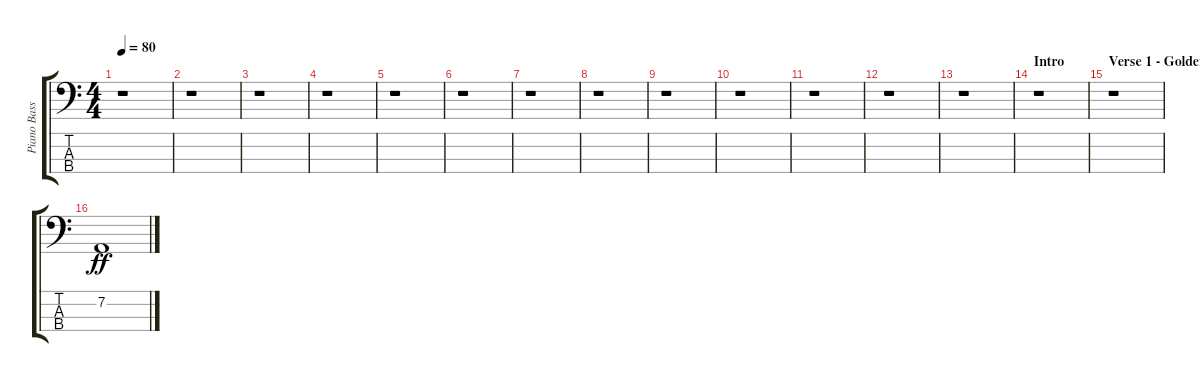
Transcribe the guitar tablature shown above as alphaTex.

\track ("Piano Bass" "Piano Bass") {instrument acousticgrandpiano}
\staff {score tabs}
\tuning (G2 D2 A1 E1) {hide}
\ts (4 4)
\tempo 80
\clef f4
\ks c
r.1{dy ff} |
r.1 |
r.1 |
r.1 |
r.1 |
r.1 |
r.1 |
r.1 |
r.1 |
r.1 |
r.1 |
r.1 |
r.1 |
\section ("" "Intro")
r.1 |
\section ("" "Verse 1 - Golden Slumbers")
r.1 |
7.2.1
